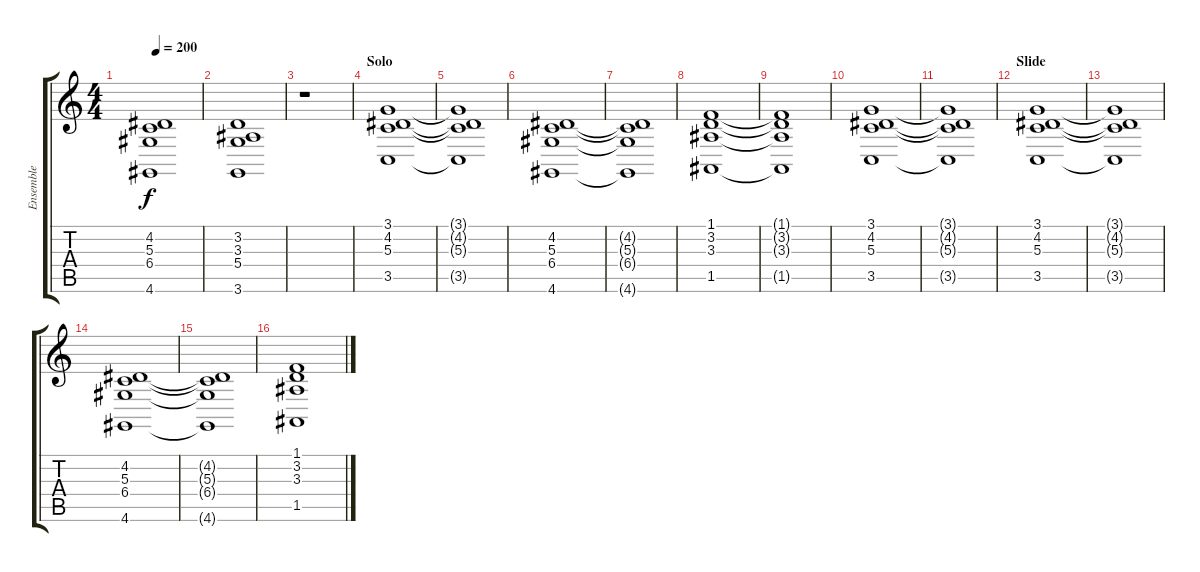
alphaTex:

\track ("Ensemble" "Ensemble") {instrument stringensemble1}
\staff {score tabs}
\tuning (E4 B3 G3 D3 A2 E2) {hide}
\ts (4 4)
\tempo 200
\clef g2
\ks c
(4.2 5.3 6.4 4.6).1{dy f} |
(3.2 3.3 5.4 3.6).1 |
r.1 |
\section ("" "Solo")
(3.1 4.2 5.3 3.5).1 |
(3.1{t} 4.2{t} 5.3{t} 3.5{t}).1 |
(4.2 5.3 6.4 4.6).1 |
(4.2{t} 5.3{t} 6.4{t} 4.6{t}).1 |
(1.1 3.2 3.3 1.5).1 |
(1.1{t} 3.2{t} 3.3{t} 1.5{t}).1 |
(3.1 4.2 5.3 3.5).1 |
(3.1{t} 4.2{t} 5.3{t} 3.5{t}).1 |
\section ("" "Slide")
(3.1 4.2 5.3 3.5).1 |
(3.1{t} 4.2{t} 5.3{t} 3.5{t}).1 |
(4.2 5.3 6.4 4.6).1 |
(4.2{t} 5.3{t} 6.4{t} 4.6{t}).1 |
(1.1 3.2 3.3 1.5).1
